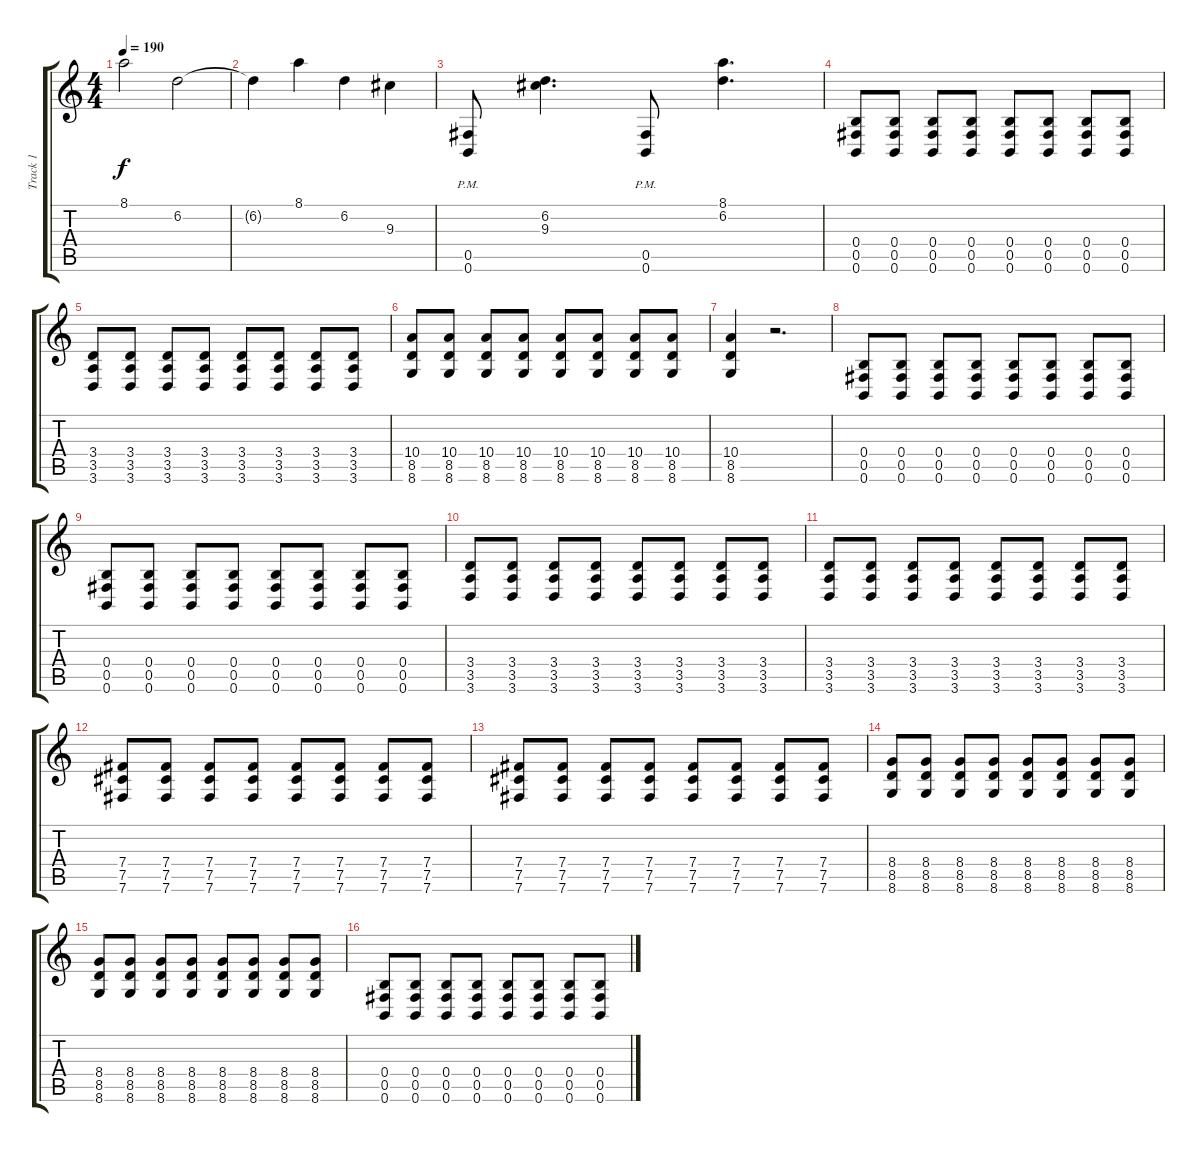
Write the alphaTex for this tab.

\track ("Track 1" "Track 1") {instrument distortionguitar}
\staff {score tabs}
\tuning (Db4 Ab3 E3 B2 Gb2 B1) {hide}
\ts (4 4)
\tempo 190
\clef g2
\ks c
8.1.2{dy f} 6.2.2 |
6.2{t}.4 8.1.4 6.2.4 9.3.4 |
(0.5{pm} 0.6{pm}).8 (6.2 9.3).4{d} (0.5{pm} 0.6{pm}).8 (8.1 6.2).4{d} |
(0.4 0.5 0.6).8 (0.4 0.5 0.6).8 (0.4 0.5 0.6).8 (0.4 0.5 0.6).8 (0.4 0.5 0.6).8 (0.4 0.5 0.6).8 (0.4 0.5 0.6).8 (0.4 0.5 0.6).8 |
(3.4 3.5 3.6).8 (3.4 3.5 3.6).8 (3.4 3.5 3.6).8 (3.4 3.5 3.6).8 (3.4 3.5 3.6).8 (3.4 3.5 3.6).8 (3.4 3.5 3.6).8 (3.4 3.5 3.6).8 |
(10.4 8.5 8.6).8 (10.4 8.5 8.6).8 (10.4 8.5 8.6).8 (10.4 8.5 8.6).8 (10.4 8.5 8.6).8 (10.4 8.5 8.6).8 (10.4 8.5 8.6).8 (10.4 8.5 8.6).8 |
(10.4 8.5 8.6).4 r.2{d} |
(0.4 0.5 0.6).8 (0.4 0.5 0.6).8 (0.4 0.5 0.6).8 (0.4 0.5 0.6).8 (0.4 0.5 0.6).8 (0.4 0.5 0.6).8 (0.4 0.5 0.6).8 (0.4 0.5 0.6).8 |
(0.4 0.5 0.6).8 (0.4 0.5 0.6).8 (0.4 0.5 0.6).8 (0.4 0.5 0.6).8 (0.4 0.5 0.6).8 (0.4 0.5 0.6).8 (0.4 0.5 0.6).8 (0.4 0.5 0.6).8 |
(3.4 3.5 3.6).8 (3.4 3.5 3.6).8 (3.4 3.5 3.6).8 (3.4 3.5 3.6).8 (3.4 3.5 3.6).8 (3.4 3.5 3.6).8 (3.4 3.5 3.6).8 (3.4 3.5 3.6).8 |
(3.4 3.5 3.6).8 (3.4 3.5 3.6).8 (3.4 3.5 3.6).8 (3.4 3.5 3.6).8 (3.4 3.5 3.6).8 (3.4 3.5 3.6).8 (3.4 3.5 3.6).8 (3.4 3.5 3.6).8 |
(7.4 7.5 7.6).8 (7.4 7.5 7.6).8 (7.4 7.5 7.6).8 (7.4 7.5 7.6).8 (7.4 7.5 7.6).8 (7.4 7.5 7.6).8 (7.4 7.5 7.6).8 (7.4 7.5 7.6).8 |
(7.4 7.5 7.6).8 (7.4 7.5 7.6).8 (7.4 7.5 7.6).8 (7.4 7.5 7.6).8 (7.4 7.5 7.6).8 (7.4 7.5 7.6).8 (7.4 7.5 7.6).8 (7.4 7.5 7.6).8 |
(8.4 8.5 8.6).8 (8.4 8.5 8.6).8 (8.4 8.5 8.6).8 (8.4 8.5 8.6).8 (8.4 8.5 8.6).8 (8.4 8.5 8.6).8 (8.4 8.5 8.6).8 (8.4 8.5 8.6).8 |
(8.4 8.5 8.6).8 (8.4 8.5 8.6).8 (8.4 8.5 8.6).8 (8.4 8.5 8.6).8 (8.4 8.5 8.6).8 (8.4 8.5 8.6).8 (8.4 8.5 8.6).8 (8.4 8.5 8.6).8 |
(0.4 0.5 0.6).8 (0.4 0.5 0.6).8 (0.4 0.5 0.6).8 (0.4 0.5 0.6).8 (0.4 0.5 0.6).8 (0.4 0.5 0.6).8 (0.4 0.5 0.6).8 (0.4 0.5 0.6).8
